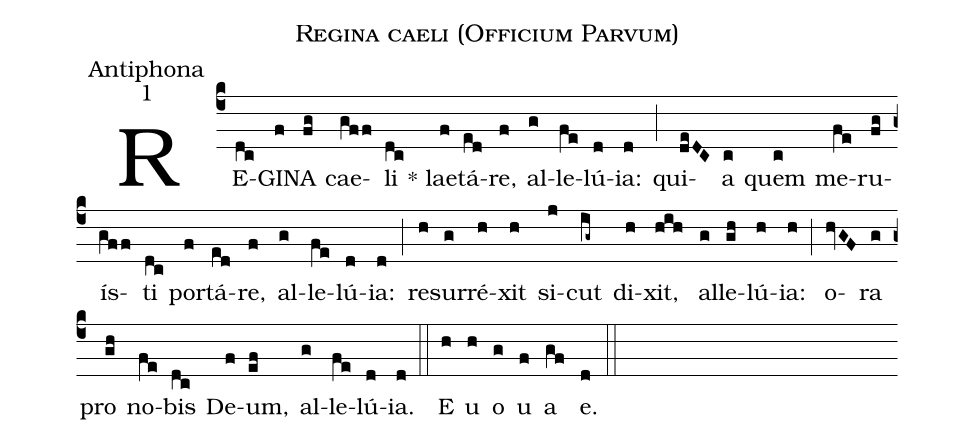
name:Regina caeli (Officium Parvum);
office-part:Antiphona;
mode:1;
%%
(c4)RE(dc)GI(f)NA(fg) cae(gff)li(dc) * lae(f)tá(ed)re,(f) al(g)le(fe)lú(d)ia:(d) (;) qui(deDC)a(c) quem(c) me(fe)ru(fg)ís(gff)ti(dc) por(f)tá(ed)re,(f) al(g)le(fe)lú(d)ia:(d) (;) re(h)sur(g)ré(h)xit(h) si(j)cut(ig~) di(h)xit,(hih) al(g)le(gh)lú(h)ia:(h) (;) o(hvGF)ra(g) pro(gh) no(fe)bis(dc) De(f)um,(ef) al(g)le(fe)lú(d)ia.(d) (::) E(h) u(h) o(g) u(f) a(gf) e.(d) (::)
